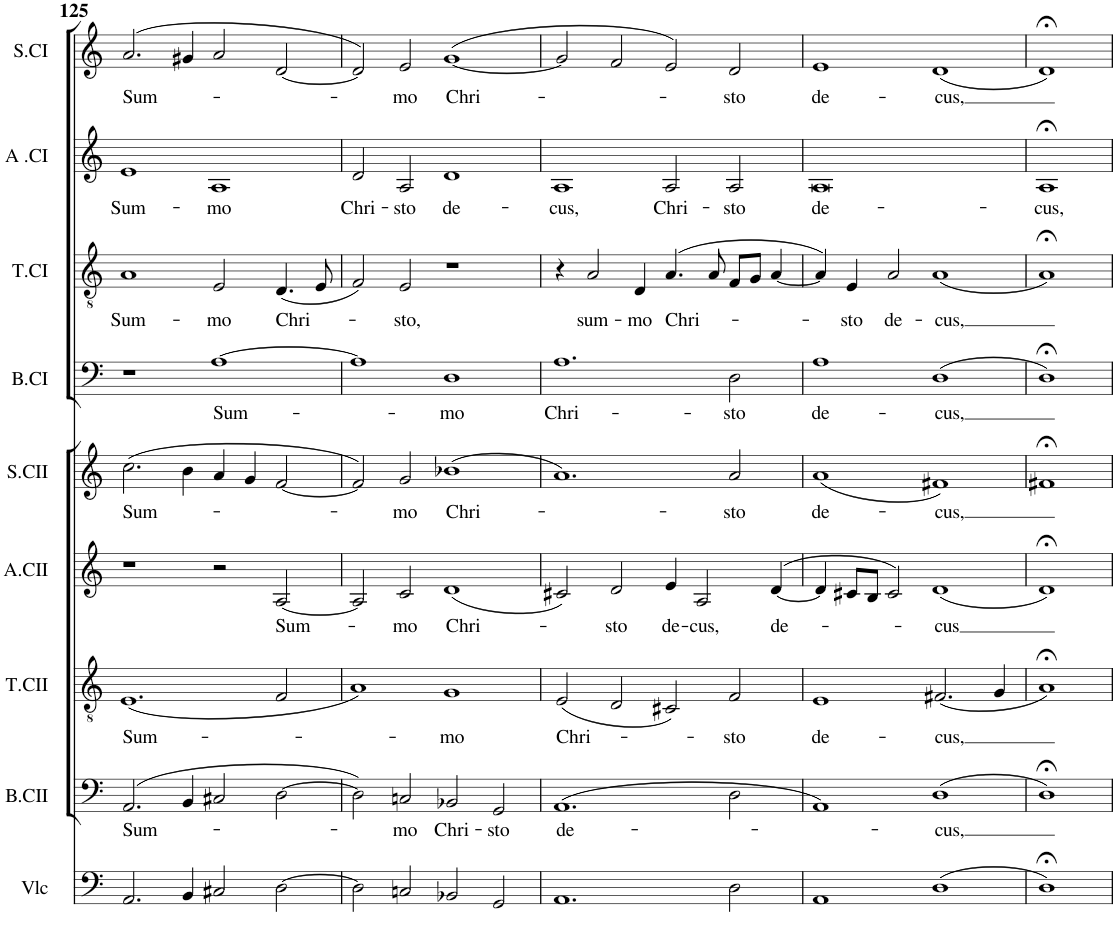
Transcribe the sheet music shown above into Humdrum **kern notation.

**kern	**kern	**text	**kern	**text	**kern	**text	**kern	**text	**kern	**text	**kern	**text	**kern	**text	**kern	**text
*part9	*part8	*part8	*part7	*part7	*part6	*part6	*part5	*part5	*part4	*part4	*part3	*part3	*part2	*part2	*part1	*part1
*staff9	*staff8	*staff8	*staff7	*staff7	*staff6	*staff6	*staff5	*staff5	*staff4	*staff4	*staff3	*staff3	*staff2	*staff2	*staff1	*staff1
*I"Violoncelle	*I"Basse CII	*	*I"Ténor CII	*	*I"Alto CII	*	*I"Soprano CII	*	*I"Basse CI	*	*I"Tenor CI	*	*I"Alto CI	*	*I"Soprano CI	*
*I'Vlc	*I'B.CII	*	*I'T.CII	*	*I'A.CII	*	*I'S.CII	*	*I'B.CI	*	*I'T.CI	*	*I'A .CI	*	*I'S.CI	*
!!LO:PB:g=z
*clefF4	*clefF4	*	*clefGv2	*	*clefG2	*	*clefG2	*	*clefF4	*	*clefGv2	*	*clefG2	*	*clefG2	*
*k[]	*k[]	*	*k[]	*	*k[]	*	*k[]	*	*k[]	*	*k[]	*	*k[]	*	*k[]	*
*M4/2	*M4/2	*	*M4/2	*	*M4/2	*	*M4/2	*	*M4/2	*	*M4/2	*	*M4/2	*	*M4/2	*
=125	=125	=125	=125	=125	=125	=125	=125	=125	=125	=125	=125	=125	=125	=125	=125	=125
!	!	!LO:LY:b	!	!LO:LY:b	!	!	!	!LO:LY:b	!	!	!	!LO:LY:b	!	!LO:LY:b	!	!LO:LY:b
2.AA/	(2.AA/	Sum-	(1.E	Sum-	1r	.	(2.cc\	Sum-	1r	.	1A	Sum-	1e	Sum-	(>2.a/	Sum-
4BB/	4BB/	.	.	.	.	.	4b\	.	.	.	.	.	.	.	4g#X/	.
!	!	!	!	!	!	!	!	!	!	!LO:LY:b	!	!LO:LY:b	!	!LO:LY:b	!	!
2C#X/	2C#X/	.	.	.	2r	.	4a/	.	[1A	Sum-	2E/	-mo	1A	-mo	2a/	.
.	.	.	.	.	.	.	4g/	.	.	.	.	.	.	.	.	.
!	!	!	!	!	!	!LO:LY:b	!	!	!	!	!	!LO:LY:b	!	!	!	!
[2D\	[2D\	.	2F/	.	[2A/	Sum-	[2f/	.	.	.	(4.D/	Chri-	.	.	[2d/	.
.	.	.	.	.	.	.	.	.	.	.	8E/	.	.	.	.	.
=126	=126	=126	=126	=126	=126	=126	=126	=126	=126	=126	=126	=126	=126	=126	=126	=126
!	!	!	!	!	!	!	!	!	!	!	!	!	!	!LO:LY:b	!	!
2D\]	2D\])	.	1A)	.	2A/]	.	2f/])	.	1A]	.	2F/)	.	2d/	Chri-	2d/])	.
!	!	!LO:LY:b	!	!	!	!LO:LY:b	!	!LO:LY:b	!	!	!	!LO:LY:b	!	!LO:LY:b	!	!LO:LY:b
2Cn/	2Cn/	-mo	.	.	2c/	-mo	2g/	-mo	.	.	2E/	-sto,	2A/	-sto	2e/	-mo
!	!	!LO:LY:b	!	!LO:LY:b	!	!LO:LY:b	!	!LO:LY:b	!	!LO:LY:b	!	!	!	!LO:LY:b	!	!LO:LY:b
2BB-X/	2BB-X/	Chri-	1G	-mo	(1d	Chri-	(1b-X	Chri-	1D	-mo	1r	.	1d	de-	(>[1g	Chri-
!	!	!LO:LY:b	!	!	!	!	!	!	!	!	!	!	!	!	!	!
2GG/	2GG/	-sto	.	.	.	.	.	.	.	.	.	.	.	.	.	.
=127	=127	=127	=127	=127	=127	=127	=127	=127	=127	=127	=127	=127	=127	=127	=127	=127
!	!	!LO:LY:b	!	!LO:LY:b	!	!	!	!	!	!LO:LY:b	!	!	!	!LO:LY:b	!	!
1.AA	(1.AA	de-	(2E/	Chri-	2c#X/)	.	1.a)	.	1.A	Chri-	4r	.	1A	-cus,	2g/]	.
!	!	!	!	!	!	!	!	!	!	!	!	!LO:LY:b	!	!	!	!
.	.	.	.	.	.	.	.	.	.	.	2A/	sum-	.	.	.	.
!	!	!	!	!	!	!LO:LY:b	!	!	!	!	!	!	!	!	!	!
.	.	.	2D/	.	2d/	-sto	.	.	.	.	.	.	.	.	2f/	.
!	!	!	!	!	!	!	!	!	!	!	!	!LO:LY:b	!	!	!	!
.	.	.	.	.	.	.	.	.	.	.	4D/	-mo	.	.	.	.
!	!	!	!	!	!	!LO:LY:b	!	!	!	!	!	!LO:LY:b	!	!LO:LY:b	!	!
.	.	.	2C#X/)	.	4e/	de-	.	.	.	.	(>4.A/	Chri-	2A/	Chri-	2e/)	.
!	!	!	!	!	!	!LO:LY:b	!	!	!	!	!	!	!	!	!	!
.	.	.	.	.	2A/	-cus,	.	.	.	.	.	.	.	.	.	.
.	.	.	.	.	.	.	.	.	.	.	8A/	.	.	.	.	.
!	!	!	!	!LO:LY:b	!	!	!	!LO:LY:b	!	!LO:LY:b	!	!	!	!LO:LY:b	!	!LO:LY:b
2D\	2D\	.	2F/	-sto	.	.	2a/	-sto	2D\	-sto	8F/L	.	2A/	-sto	2d/	-sto
.	.	.	.	.	.	.	.	.	.	.	8G/J	.	.	.	.	.
!	!	!	!	!	!	!LO:LY:b	!	!	!	!	!	!	!	!	!	!
.	.	.	.	.	(>[4d/	de-	.	.	.	.	[4A/	.	.	.	.	.
=128	=128	=128	=128	=128	=128	=128	=128	=128	=128	=128	=128	=128	=128	=128	=128	=128
!	!	!	!	!LO:LY:b	!	!	!	!LO:LY:b	!	!LO:LY:b	!	!	!	!LO:LY:b	!	!LO:LY:b
1AA	1AA)	.	1E	de-	4d/]	.	(1a	de-	1A	de-	4A/])	.	0A	de-	1e	de-
!	!	!	!	!	!	!	!	!	!	!	!	!LO:LY:b	!	!	!	!
.	.	.	.	.	8c#X/L	.	.	.	.	.	4E/	-sto	.	.	.	.
.	.	.	.	.	8B/J	.	.	.	.	.	.	.	.	.	.	.
!	!	!	!	!	!	!	!	!	!	!	!	!LO:LY:b	!	!	!	!
.	.	.	.	.	2c#/)	.	.	.	.	.	2A/	de-	.	.	.	.
!	!	!LO:LY:b	!	!LO:LY:b	!	!LO:LY:b	!	!LO:LY:b	!	!LO:LY:b	!	!LO:LY:b	!	!	!	!LO:LY:b
(1D	(1D	-cus,	(2.F#X/	-cus,	(1d	-cus	1f#X)	-cus,	(1D	-cus,	(1A	-cus,	.	.	(1d	-cus,
.	.	.	4G/	.	.	.	.	.	.	.	.	.	.	.	.	.
=129	=129	=129	=129	=129	=129	=129	=129	=129	=129	=129	=129	=129	=129	=129	=129	=129
!	!	!	!	!	!	!	!	!	!	!	!	!	!	!LO:LY:b	!	!
1D;<)	1D;<)	.	1A;<)	.	1d;<)	.	1f#X;<	.	1D;<)	.	1A;<)	.	1A;<	-cus,	1d;<)	.
=	=	=	=	=	=	=	=	=	=	=	=	=	=	=	=	=
*-	*-	*-	*-	*-	*-	*-	*-	*-	*-	*-	*-	*-	*-	*-	*-	*-
